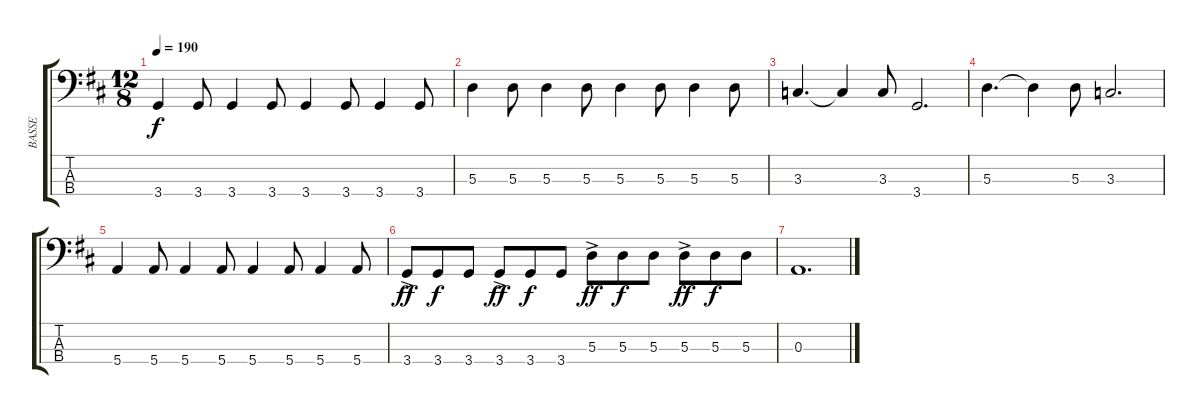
\track ("BASSE" "BASSE") {instrument electricbassfinger}
\staff {score tabs}
\tuning (G2 D2 A1 E1) {hide}
\ts (12 8)
\tempo 190
\clef f4
\ks d
3.4.4{dy f} 3.4.8 3.4.4 3.4.8 3.4.4 3.4.8 3.4.4 3.4.8 |
5.3.4 5.3.8 5.3.4 5.3.8 5.3.4 5.3.8 5.3.4 5.3.8 |
3.3.4{d} 3.3{t}.4 3.3.8 3.4.2{d} |
5.3.4{d} 5.3{t}.4 5.3.8 3.3.2{d} |
5.4.4 5.4.8 5.4.4 5.4.8 5.4.4 5.4.8 5.4.4 5.4.8 |
3.4{ac}.8{dy ff} 3.4.8{dy f} 3.4.8 3.4{ac}.8{dy ff} 3.4.8{dy f} 3.4.8 5.3{ac}.8{dy ff} 5.3.8{dy f} 5.3.8 5.3{ac}.8{dy ff} 5.3.8{dy f} 5.3.8 |
0.3.1{d}
